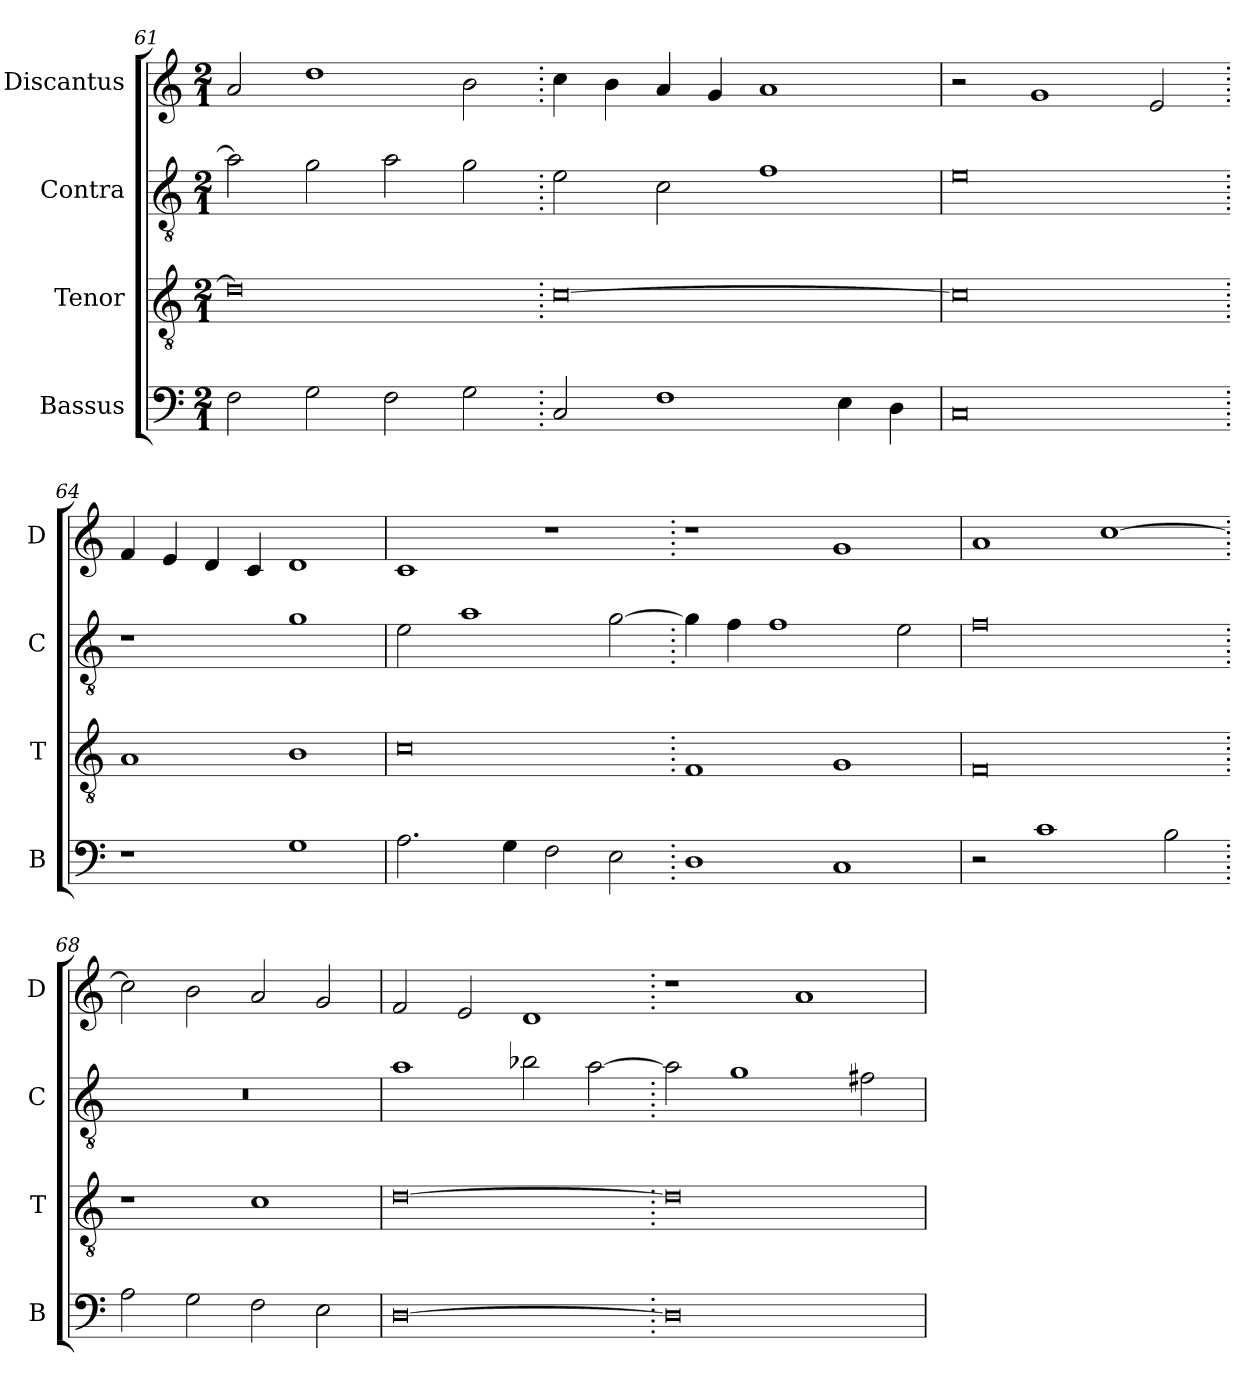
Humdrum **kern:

**kern	**kern	**kern	**kern
*part4	*part3	*part2	*part1
*staff4	*staff3	*staff2	*staff1
*I"Bassus	*I"Tenor	*I"Contra	*I"Discantus
*I'B	*I'T	*I'C	*I'D
*clefF4	*clefGv2	*clefGv2	*clefG2
*k[]	*k[]	*k[]	*k[]
*M2/1	*M2/1	*M2/1	*M2/1
=61	=61	=61	=61
2F\	0d]	2a\]	2a/
2G\	.	2g\	1dd
2F\	.	2a\	.
2G\	.	2g\	2b\
=62.	=62.	=62.	=62.
2C/	[0c	2e\	4cc\
.	.	.	4b\
1F	.	2c\	4a/
.	.	.	4g/
.	.	1f	1a
4E\	.	.	.
4D\	.	.	.
=63	=63	=63	=63
0C	0c]	0e	2r
.	.	.	1g
.	.	.	2e/
=64.	=64.	=64.	=64.
1r	1A	1r	4f/
.	.	.	4e/
.	.	.	4d/
.	.	.	4c/
1G	1B	1g	1d
=65	=65	=65	=65
2.A\	0c	2e\	1c
.	.	1a	.
4G\	.	.	.
2F\	.	.	1r
2E\	.	[2g\	.
=66.	=66.	=66.	=66.
1D	1F	4g\]	1r
.	.	4f\	.
.	.	1f	.
1C	1G	.	1g
.	.	2e\	.
=67	=67	=67	=67
2r	0F	0f	1a
1c	.	.	.
.	.	.	[1cc
2B\	.	.	.
=68.	=68.	=68.	=68.
2A\	1r	0r	2cc\]
2G\	.	.	2b\
2F\	1c	.	2a/
2E\	.	.	2g/
=69	=69	=69	=69
[0D	[0d	1a	2f/
.	.	.	2e/
.	.	2b-X\	1d
.	.	[2a\	.
=70.	=70.	=70.	=70.
0D]	0d]	2a\]	1r
.	.	1g	.
.	.	.	1a
.	.	2f#X\	.
=	=	=	=
*-	*-	*-	*-
